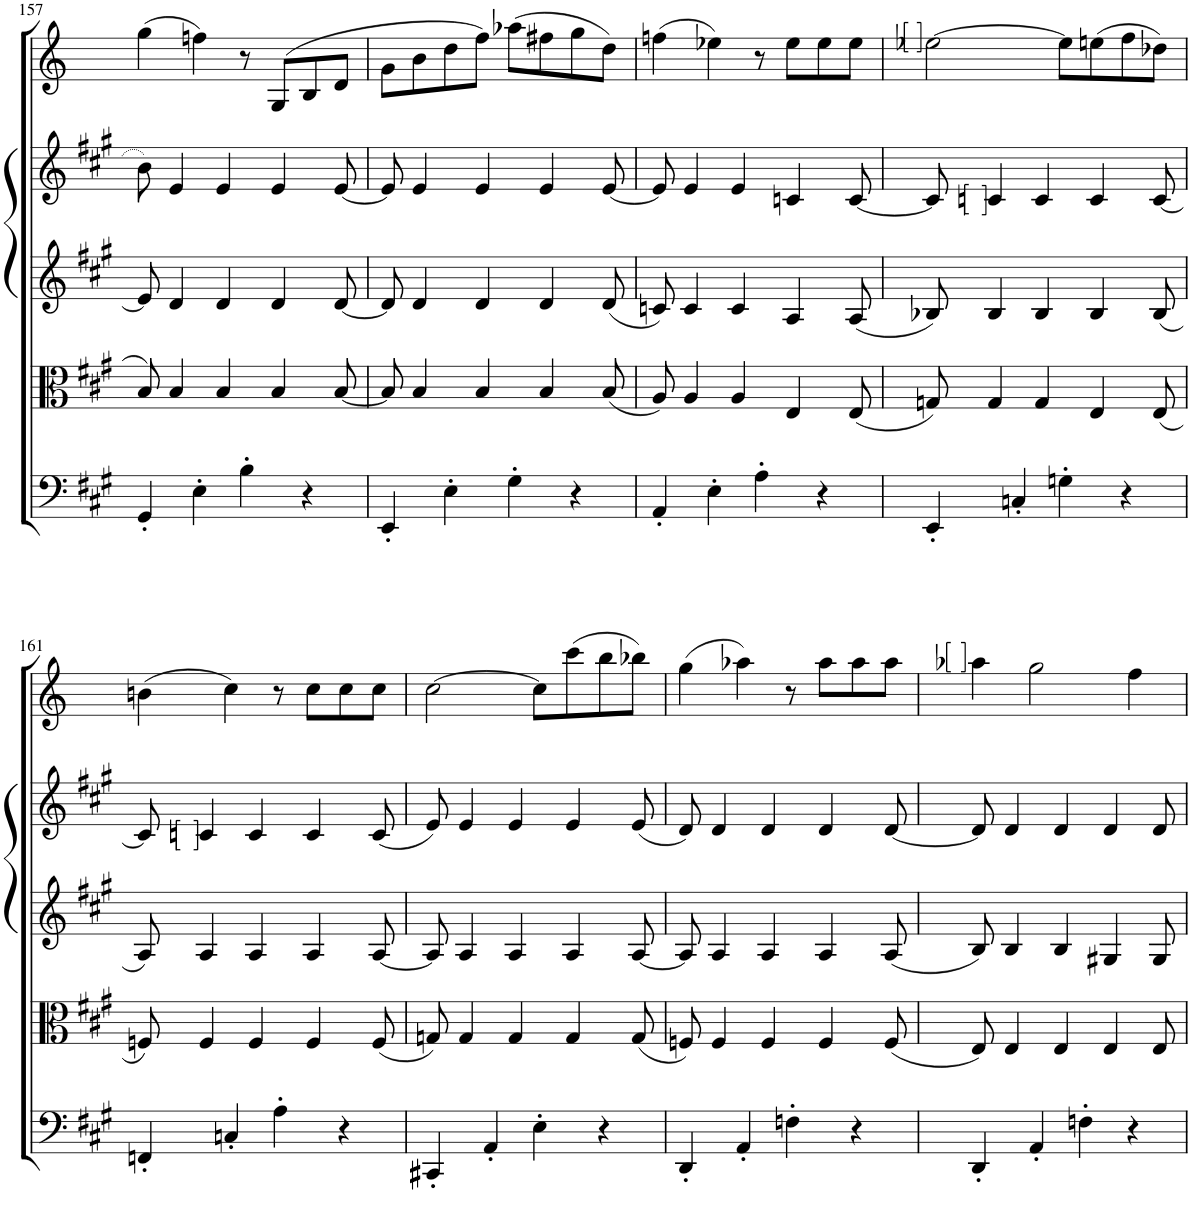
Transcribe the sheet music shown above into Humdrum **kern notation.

**kern	**kern	**kern	**kern	**kern
*part5	*part4	*part3	*part2	*part1
*staff5	*staff4	*staff3	*staff2	*staff1
*I"Violoncello	*I"Viola	*I"Violino II	*I"Violino I	*I"Clarinetto in La/A
*I'Vc	*I'Vla	*I'Vln	*I'Vln	*I'Cl
!!LO:PB:g=z
*clefF4	*clefC3	*clefG2	*clefG2	*clefG2
*	*	*	*	*Trd2c3
*k[f#c#g#]	*k[f#c#g#]	*k[f#c#g#]	*k[f#c#g#]	*k[]
*M4/4	*M4/4	*M4/4	*M4/4	*M4/4
*met(c)	*met(c)	*met(c)	*met(c)	*met(c)
=157	=157	=157	=157	=157
4GG#'/	8B/	8e/]	8b\	(4gg\
.	4B/	4d/	4e/	.
4E'\	.	.	.	4ffn\)
.	4B/	4d/	4e/	.
4B'\	.	.	.	8r
.	4B/	4d/	4e/	(8G/L
4r	.	.	.	8B/
.	[8B/	[8d/	[8e/	8d/J
=158	=158	=158	=158	=158
4EE'/	8B/]	8d/]	8e/]	8g\L
.	4B/	4d/	4e/	8b\
4E'\	.	.	.	8dd\
.	4B/	4d/	4e/	8ff\J)
4G#'\	.	.	.	(8aa-X\L
.	4B/	4d/	4e/	8ff#X\
4r	.	.	.	8gg\
.	(8B/	(8d/	[8e/	8dd\J)
=159	=159	=159	=159	=159
4AA'/	8A/)	8cn/)	8e/]	(4ffn\
.	4A/	4c/	4e/	.
4E'\	.	.	.	4ee-X\)
.	4A/	4c/	4e/	.
4A'\	.	.	.	8r
.	4E/	4A/	4cn/	8ee-\L
4r	.	.	.	8ee-\
.	(8E/	(8A/	[8c/	8ee-\J
=160	=160	=160	=160	=160
4EE'/	8Gn/)	8B-X/)	8c/]	[2ee-X\
.	4G/	4B-/	4cn/	.
4Cn'/	.	.	.	.
.	4G/	4B-/	4c/	.
4Gn'\	.	.	.	8ee-\L]
.	4E/	4B-/	4c/	(8een\
4r	.	.	.	8ff\
.	(8E/	(8B-/	[8c/	8dd-X\J)
!!LO:LB:g=z
=161	=161	=161	=161	=161
4FFn'/	8Fn/)	8A/)	8c/]	(4bn\
.	4F/	4A/	4cn/	.
4Cn'/	.	.	.	4cc\)
.	4F/	4A/	4c/	.
4A'\	.	.	.	8r
.	4F/	4A/	4c/	8cc\L
4r	.	.	.	8cc\
.	(8F/	[8A/	(8c/	8cc\J
=162	=162	=162	=162	=162
4CC#X'/	8Gn/)	8A/]	8e/)	[2cc\
.	4G/	4A/	4e/	.
4AA'/	.	.	.	.
.	4G/	4A/	4e/	.
4E'\	.	.	.	8cc\L]
.	4G/	4A/	4e/	(8ccc\
4r	.	.	.	8bb\
.	(8G/	[8A/	(8e/	8bb-X\J)
=163	=163	=163	=163	=163
4DD'/	8Fn/)	8A/]	8d/)	(4gg\
.	4F/	4A/	4d/	.
4AA'/	.	.	.	4aa-X\)
.	4F/	4A/	4d/	.
4Fn'\	.	.	.	8r
.	4F/	4A/	4d/	8aa-\L
4r	.	.	.	8aa-\
.	(8F/	(8A/	[8d/	8aa-\J
=164	=164	=164	=164	=164
4DD'/	8E/)	8B/)	8d/]	4aa-X\
.	4E/	4B/	4d/	.
4AA'/	.	.	.	2gg\
.	4E/	4B/	4d/	.
4Fn'\	.	.	.	.
.	4E/	4G#X/	4d/	.
4r	.	.	.	4ff\
.	8E/	8G#/	8d/	.
=	=	=	=	=
*-	*-	*-	*-	*-
